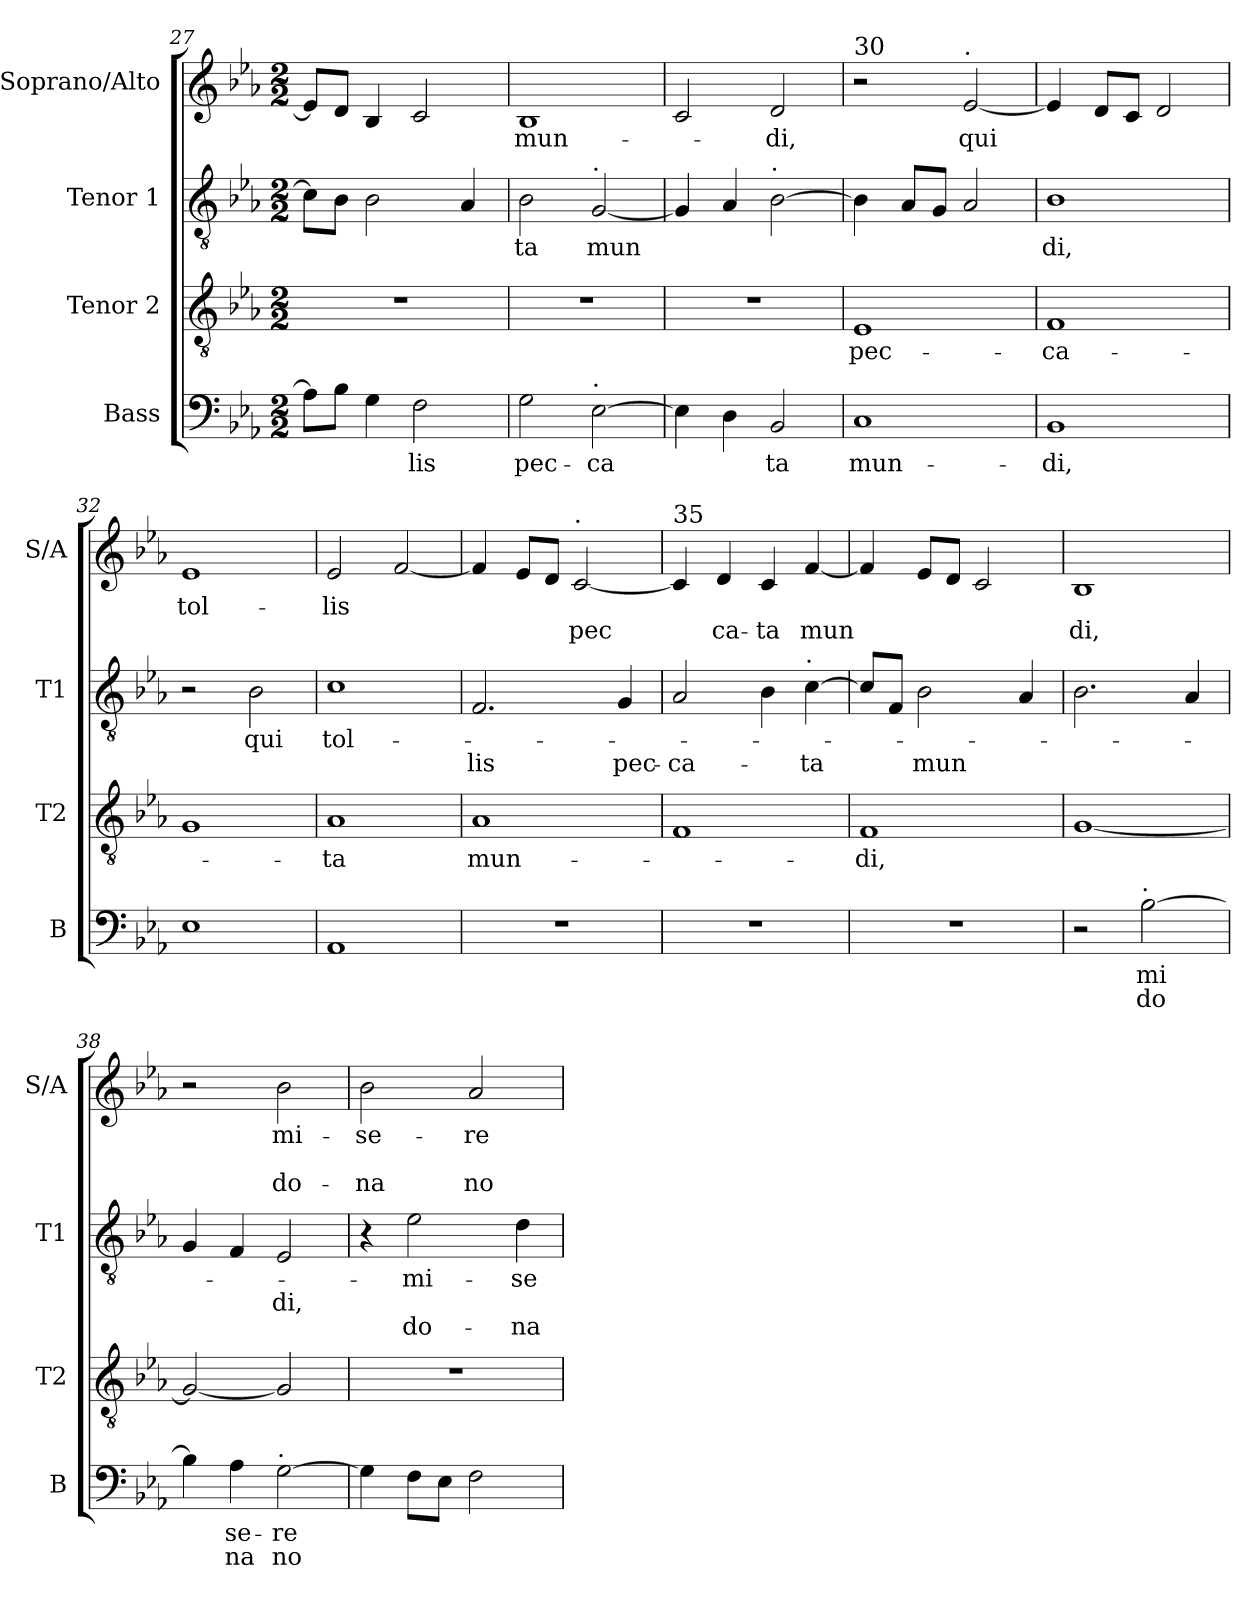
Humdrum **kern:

**kern	**text	**text	**kern	**text	**kern	**text	**text	**text	**kern	**text	**text	**text
*part4	*part4	*part4	*part3	*part3	*part2	*part2	*part2	*part2	*part1	*part1	*part1	*part1
*staff4	*staff4	*staff4	*staff3	*staff3	*staff2	*staff2	*staff2	*staff2	*staff1	*staff1	*staff1	*staff1
*I"Bass	*	*	*I"Tenor 2	*	*I"Tenor 1	*	*	*	*I"Soprano/Alto	*	*	*
*I'B	*	*	*I'T2	*	*I'T1	*	*	*	*I'S/A	*	*	*
!!LO:PB:g=z
*clefF4	*	*	*clefGv2	*	*clefGv2	*	*	*	*clefG2	*	*	*
*k[b-e-a-]	*	*	*k[b-e-a-]	*	*k[b-e-a-]	*	*	*	*k[b-e-a-]	*	*	*
*M2/2	*	*	*M2/2	*	*M2/2	*	*	*	*M2/2	*	*	*
=27	=27	=27	=27	=27	=27	=27	=27	=27	=27	=27	=27	=27
!	!	!	!	!	!	!LO:LY:b	!	!	!	!	!	!
8A-\L]	.	.	1r	.	8c\L]	-	.	.	8e-/L]	.	.	.
8B-\J	.	.	.	.	8B-\J	.	.	.	8d/J	.	.	.
4G\	.	.	.	.	2B-\	.	.	.	4B-/	.	.	.
!	!LO:LY:b	!	!	!	!	!	!	!	!	!	!	!
2F\	lis	.	.	.	.	.	.	.	2c/	.	.	.
!	!	!	!	!	!	!LO:LY:b	!	!	!	!	!	!
.	.	.	.	.	4A-/	-	.	.	.	.	.	.
=28	=28	=28	=28	=28	=28	=28	=28	=28	=28	=28	=28	=28
!	!LO:LY:b	!	!	!	!	!LO:LY:b	!	!	!	!LO:LY:b	!	!
2G\	pec-	.	1r	.	2B-\	ta	.	.	1B-	mun-	.	.
!	!	!	!	!	!LO:TX:a:t=.	!	!	!	!	!	!	!
!LO:TX:a:t=.	!	!	!	!	!	!	!	!	!	!	!	!
!	!LO:LY:b	!	!	!	!	!LO:LY:b	!	!	!	!	!	!
[2E-\	ca-	.	.	.	[2G/	mun	.	.	.	.	.	.
=29	=29	=29	=29	=29	=29	=29	=29	=29	=29	=29	=29	=29
4E-\]	.	.	1r	.	4G/]	.	.	.	2c/	.	.	.
!	!LO:LY:b	!	!	!	!	!	!	!	!	!	!	!
4D\	-	.	.	.	4A-/	.	.	.	.	.	.	.
!	!	!	!	!	!LO:TX:a:t=.	!	!	!	!	!	!	!
!	!LO:LY:b	!	!	!	!	!	!	!	!	!LO:LY:b	!	!
2BB-/	ta	.	.	.	[2B-\	.	.	.	2d/	di,	.	.
=30	=30	=30	=30	=30	=30	=30	=30	=30	=30	=30	=30	=30
!	!	!	!	!	!	!	!	!	!LO:TX:a:t=30	!	!	!
!	!LO:LY:b	!	!	!LO:LY:b	!	!	!	!	!	!	!	!
1C	mun-	.	1E-	pec-	4B-\]	.	.	.	2r	.	.	.
.	.	.	.	.	8A-/L	.	.	.	.	.	.	.
.	.	.	.	.	8G/J	.	.	.	.	.	.	.
!	!	!	!	!	!	!	!	!	!LO:TX:a:t=.	!	!	!
!	!	!	!	!	!	!	!	!	!	!LO:LY:b	!	!
.	.	.	.	.	2A-/	.	.	.	[2e-/	qui	.	.
=31	=31	=31	=31	=31	=31	=31	=31	=31	=31	=31	=31	=31
!	!LO:LY:b	!	!	!LO:LY:b	!	!LO:LY:b	!	!	!	!	!	!
1BB-	di,	.	1F	ca-	1B-	di,	.	.	4e-/]	.	.	.
.	.	.	.	.	.	.	.	.	8d/L	.	.	.
.	.	.	.	.	.	.	.	.	8c/J	.	.	.
.	.	.	.	.	.	.	.	.	2d/	.	.	.
=32	=32	=32	=32	=32	=32	=32	=32	=32	=32	=32	=32	=32
!	!	!	!	!	!	!	!	!	!	!LO:LY:b	!	!
1E-	.	.	1G	.	2r	.	.	.	1e-	tol-	.	.
!	!	!	!	!	!	!LO:LY:b	!	!	!	!	!	!
.	.	.	.	.	2B-\	qui	.	.	.	.	.	.
=33	=33	=33	=33	=33	=33	=33	=33	=33	=33	=33	=33	=33
!	!	!	!	!LO:LY:b	!	!LO:LY:b	!	!	!	!LO:LY:b	!	!
1AA-	.	.	1A-	ta	1c	tol-	.	.	2e-/	lis	.	.
.	.	.	.	.	.	.	.	.	[2f/	.	.	.
!!LO:LB:g=z
=34	=34	=34	=34	=34	=34	=34	=34	=34	=34	=34	=34	=34
!	!	!	!	!LO:LY:b	!	!	!LO:LY:b	!	!	!	!	!
1r	.	.	1A-	mun-	2.F/	.	lis	.	4f/]	.	.	.
.	.	.	.	.	.	.	.	.	8e-/L	.	.	.
.	.	.	.	.	.	.	.	.	8d/J	.	.	.
!	!	!	!	!	!	!	!	!	!LO:TX:a:t=.	!	!	!
!	!	!	!	!	!	!	!	!	!	!	!LO:LY:b	!
.	.	.	.	.	.	.	.	.	[2c/	.	pec	.
!	!	!	!	!	!	!	!LO:LY:b	!	!	!	!	!
.	.	.	.	.	4G/	.	pec-	.	.	.	.	.
=35	=35	=35	=35	=35	=35	=35	=35	=35	=35	=35	=35	=35
!	!	!	!	!	!	!	!	!	!LO:TX:a:t=35	!	!	!
!	!	!	!	!	!	!	!LO:LY:b	!	!	!	!LO:LY:b	!
1r	.	.	1F	.	2A-/	.	ca-	.	4c/]	.	-	.
!	!	!	!	!	!	!	!	!	!	!	!LO:LY:b	!
.	.	.	.	.	.	.	.	.	4d/	.	ca-	.
!	!	!	!	!	!	!	!	!	!	!	!LO:LY:b	!
.	.	.	.	.	4B-\	.	.	.	4c/	.	ta	.
!	!	!	!	!	!LO:TX:a:t=.	!	!	!	!	!	!	!
!	!	!	!	!	!	!	!LO:LY:b	!	!	!	!LO:LY:b	!
.	.	.	.	.	[4c\	.	ta	.	[4f/	.	mun	.
=36	=36	=36	=36	=36	=36	=36	=36	=36	=36	=36	=36	=36
!	!	!	!	!LO:LY:b	!	!	!	!	!	!	!	!
1r	.	.	1F	di,	8c/L]	.	.	.	4f/]	.	.	.
.	.	.	.	.	8F/J	.	.	.	.	.	.	.
!	!	!	!	!	!	!	!LO:LY:b	!	!	!	!	!
.	.	.	.	.	2B-\	.	mun	.	8e-/L	.	.	.
.	.	.	.	.	.	.	.	.	8d/J	.	.	.
!	!	!	!	!	!	!	!	!	!	!	!LO:LY:b	!
.	.	.	.	.	.	.	.	.	2c/	.	-	.
.	.	.	.	.	4A-/	.	.	.	.	.	.	.
=37	=37	=37	=37	=37	=37	=37	=37	=37	=37	=37	=37	=37
!	!	!	!	!	!	!	!	!	!	!	!LO:LY:b	!
2r	.	.	[1G	.	2.B-\	.	.	.	1B-	.	di,	.
!LO:TX:a:t=.	!	!	!	!	!	!	!	!	!	!	!	!
!	!LO:LY:b	!LO:LY:b	!	!	!	!	!	!	!	!	!	!
[2B-\	mi	do	.	.	.	.	.	.	.	.	.	.
!	!	!	!	!	!	!	!LO:LY:b	!	!	!	!	!
.	.	.	.	.	4A-/	.	-	.	.	.	.	.
=38	=38	=38	=38	=38	=38	=38	=38	=38	=38	=38	=38	=38
!	!LO:LY:b	!LO:LY:b	!	!	!	!	!	!	!	!	!	!
4B-\]	-	-	2G/_	.	4G/	.	.	.	2r	.	.	.
!	!LO:LY:b	!LO:LY:b	!	!	!	!	!LO:LY:b	!	!	!	!	!
4A-\	se-	na	.	.	4F/	.	-	.	.	.	.	.
!LO:TX:a:t=.	!	!	!	!	!	!	!	!	!	!	!	!
!	!LO:LY:b	!LO:LY:b	!	!	!	!	!LO:LY:b	!	!	!LO:LY:b	!	!LO:LY:b
[2G\	re	no	2G/]	.	2E-/	.	di,	.	2b-\	mi-	.	do-
=39	=39	=39	=39	=39	=39	=39	=39	=39	=39	=39	=39	=39
!	!	!	!	!	!	!	!	!	!	!LO:LY:b	!	!LO:LY:b
4G\]	.	.	1r	.	4r	.	.	.	2b-\	se-	.	na
!	!	!	!	!	!	!LO:LY:b	!	!LO:LY:b	!	!	!	!
8F\L	.	.	.	.	2e-\	mi-	.	do-	.	.	.	.
8E-\J	.	.	.	.	.	.	.	.	.	.	.	.
!	!	!	!	!	!	!	!	!	!	!LO:LY:b	!	!LO:LY:b
2F\	.	.	.	.	.	.	.	.	2a-/	re-	.	no-
!	!	!	!	!	!	!LO:LY:b	!	!LO:LY:b	!	!	!	!
.	.	.	.	.	4d\	se-	.	na	.	.	.	.
=	=	=	=	=	=	=	=	=	=	=	=	=
*-	*-	*-	*-	*-	*-	*-	*-	*-	*-	*-	*-	*-
